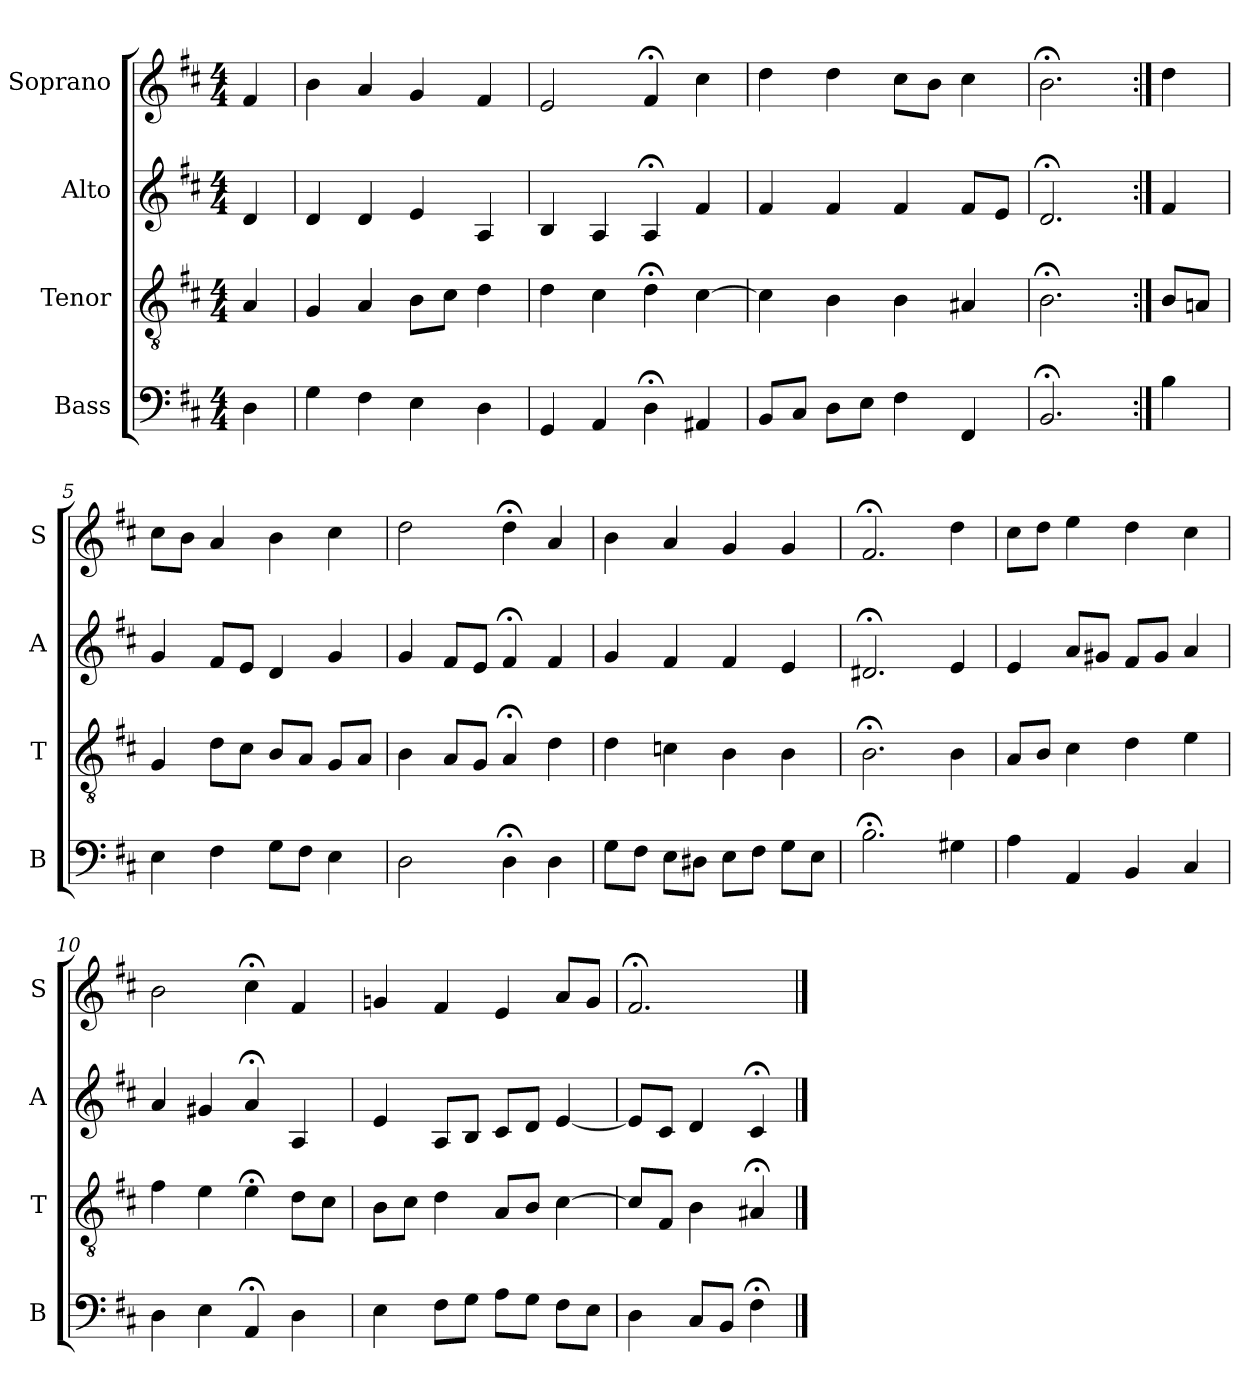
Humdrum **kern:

**kern	**kern	**kern	**kern
*part4	*part3	*part2	*part1
*staff4	*staff3	*staff2	*staff1
*I"Bass	*I"Tenor	*I"Alto	*I"Soprano
*I'B	*I'T	*I'A	*I'S
*clefF4	*clefGv2	*clefG2	*clefG2
*k[f#c#]	*k[f#c#]	*k[f#c#]	*k[f#c#]
*b:	*b:	*b:	*b:
*M4/4	*M4/4	*M4/4	*M4/4
*MM100	*MM100	*MM100	*MM100
=	=	=	=
4D	4A	4d	4f#
=1	=1	=1	=1
4G	4G	4d	4b
4F#	4A	4d	4a
4E	8BL	4e	4g
.	8c#J	.	.
4D	4d	4A	4f#
=2	=2	=2	=2
4GG	4d	4B	2e
4AA	4c#	4A	.
4D;<	4d;<	4A;<	4f#;<
4AA#X	[4c#	4f#	4cc#
=3	=3	=3	=3
8BBL	4c#]	4f#	4dd
8C#J	.	.	.
8DL	4B	4f#	4dd
8EJ	.	.	.
4F#	4B	4f#	8cc#L
.	.	.	8bJ
4FF#	4A#X	8f#L	4cc#
.	.	8eJ	.
=4	=4	=4	=4
2.BB;<	2.B;<	2.d;<	2.b;<
=:|!	=:|!	=:|!	=:|!
4B	8BL	4f#	4dd
.	8AnJ	.	.
=5	=5	=5	=5
4E	4G	4g	8cc#L
.	.	.	8bJ
4F#	8dL	8f#L	4a
.	8c#J	8eJ	.
8GL	8BL	4d	4b
8F#J	8AJ	.	.
4E	8GL	4g	4cc#
.	8AJ	.	.
=6	=6	=6	=6
2D	4B	4g	2dd
.	8AL	8f#L	.
.	8GJ	8eJ	.
4D;<	4A;<	4f#;<	4dd;<
4D	4d	4f#	4a
=7	=7	=7	=7
8GL	4d	4g	4b
8F#J	.	.	.
8EL	4cn	4f#	4a
8D#XJ	.	.	.
8EL	4B	4f#	4g
8F#J	.	.	.
8GL	4B	4e	4g
8EJ	.	.	.
=8	=8	=8	=8
2.B;<	2.B;<	2.d#X;<	2.f#;<
4G#X	4B	4e	4dd
=9	=9	=9	=9
4A	8AL	4e	8cc#L
.	8BJ	.	8ddJ
4AA	4c#	8aL	4ee
.	.	8g#XJ	.
4BB	4d	8f#L	4dd
.	.	8g#J	.
4C#	4e	4a	4cc#
=10	=10	=10	=10
4D	4f#	4a	2b
4E	4e	4g#X	.
4AA;<	4e;<	4a;<	4cc#;<
4D	8dL	4A	4f#
.	8c#J	.	.
=11	=11	=11	=11
4E	8BL	4e	4gn
.	8c#J	.	.
8F#L	4d	8AL	4f#
8GJ	.	8BJ	.
8AL	8AL	8c#L	4e
8GJ	8BJ	8dJ	.
8F#L	[4c#	[4e	8aL
8EJ	.	.	8gJ
=12	=12	=12	=12
4D	8c#L]	8eL]	2.f#;<
.	8F#J	8c#J	.
8C#L	4B	4d	.
8BBJ	.	.	.
4F#;<	4A#X;<	4c#;<	.
==	==	==	==
*-	*-	*-	*-
